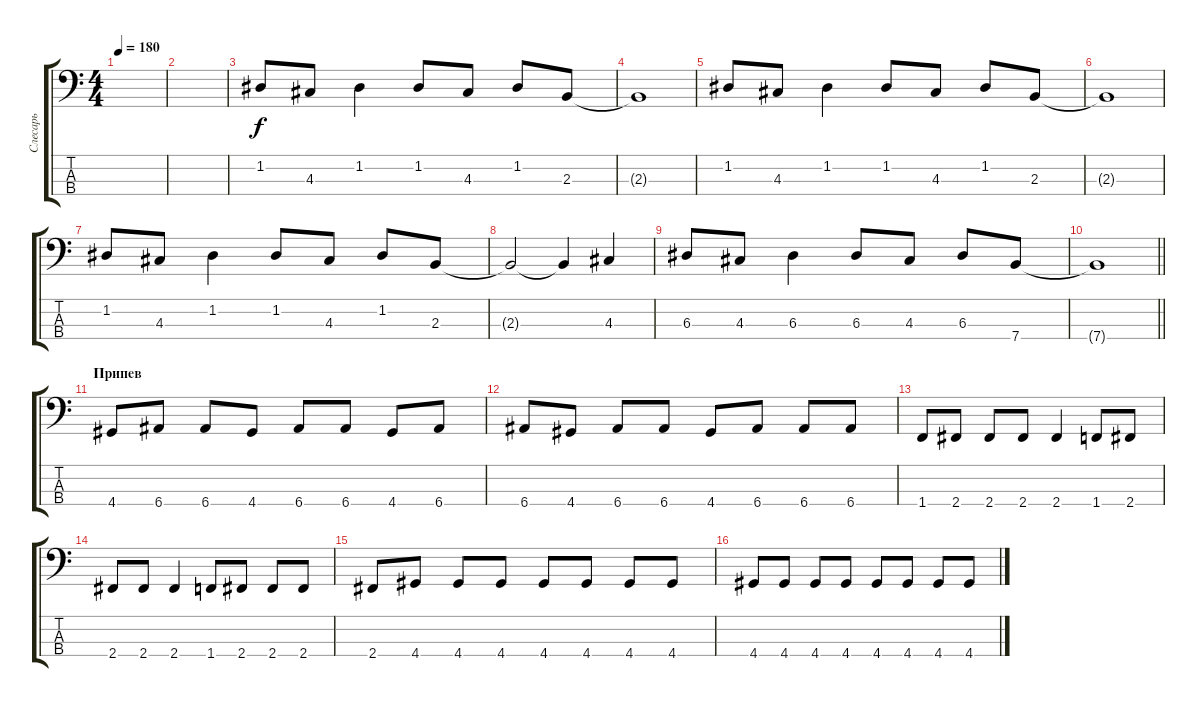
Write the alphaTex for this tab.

\track ("Слесарь" "Слесарь") {instrument electricbassfinger}
\staff {score tabs}
\tuning (G2 D2 A1 E1) {hide}
\ts (4 4)
\tempo 180
\clef f4
\ks c
|
|
1.2.8 4.3.8 1.2.4 1.2.8 4.3.8 1.2.8 2.3.8 |
2.3{t}.1 |
1.2.8 4.3.8 1.2.4 1.2.8 4.3.8 1.2.8 2.3.8 |
2.3{t}.1 |
1.2.8 4.3.8 1.2.4 1.2.8 4.3.8 1.2.8 2.3.8 |
2.3{t}.2 2.3{t}.4 4.3.4 |
6.3.8 4.3.8 6.3.4 6.3.8 4.3.8 6.3.8 7.4.8 |
\barLineRight lightlight
7.4{t}.1 |
\section ("" "Припев")
4.4.8 6.4.8 6.4.8 4.4.8 6.4.8 6.4.8 4.4.8 6.4.8 |
6.4.8 4.4.8 6.4.8 6.4.8 4.4.8 6.4.8 6.4.8 6.4.8 |
1.4.8 2.4.8 2.4.8 2.4.8 2.4.4 1.4.8 2.4.8 |
2.4.8 2.4.8 2.4.4 1.4.8 2.4.8 2.4.8 2.4.8 |
2.4.8 4.4.8 4.4.8 4.4.8 4.4.8 4.4.8 4.4.8 4.4.8 |
4.4.8 4.4.8 4.4.8 4.4.8 4.4.8 4.4.8 4.4.8 4.4.8
